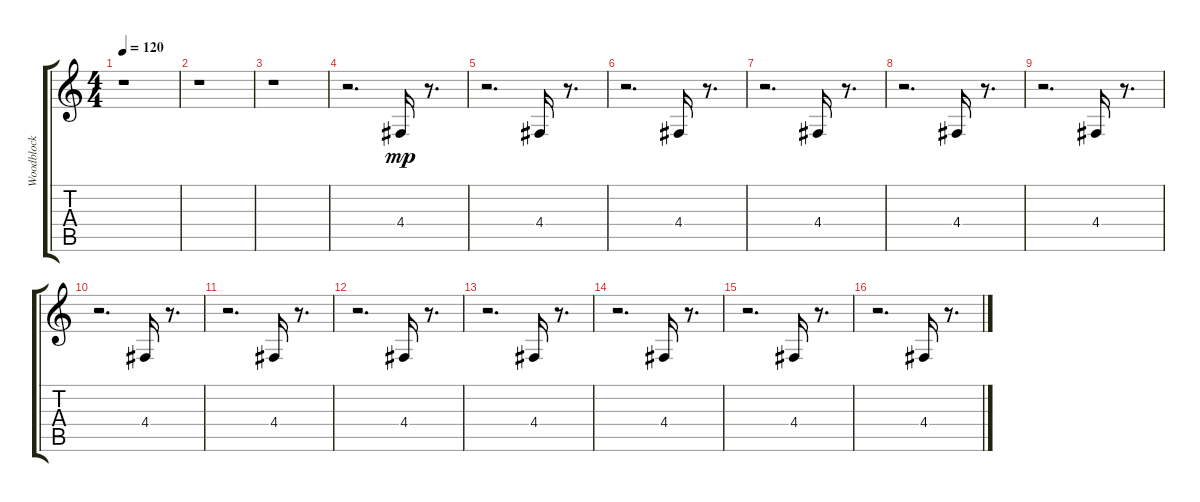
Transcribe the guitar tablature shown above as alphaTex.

\track ("Woodblock" "Woodblock") {instrument woodblock}
\staff {score tabs}
\tuning (E4 B3 G3 D3 A2 E2) {hide}
\ts (4 4)
\tempo 120
\clef g2
\ks c
r.1{dy mp} |
r.1 |
r.1 |
r.2{d} 4.4.16 r.8{d} |
r.2{d} 4.4.16 r.8{d} |
r.2{d} 4.4.16 r.8{d} |
r.2{d} 4.4.16 r.8{d} |
r.2{d} 4.4.16 r.8{d} |
r.2{d} 4.4.16 r.8{d} |
r.2{d} 4.4.16 r.8{d} |
r.2{d} 4.4.16 r.8{d} |
r.2{d} 4.4.16 r.8{d} |
r.2{d} 4.4.16 r.8{d} |
r.2{d} 4.4.16 r.8{d} |
r.2{d} 4.4.16 r.8{d} |
r.2{d} 4.4.16 r.8{d}
